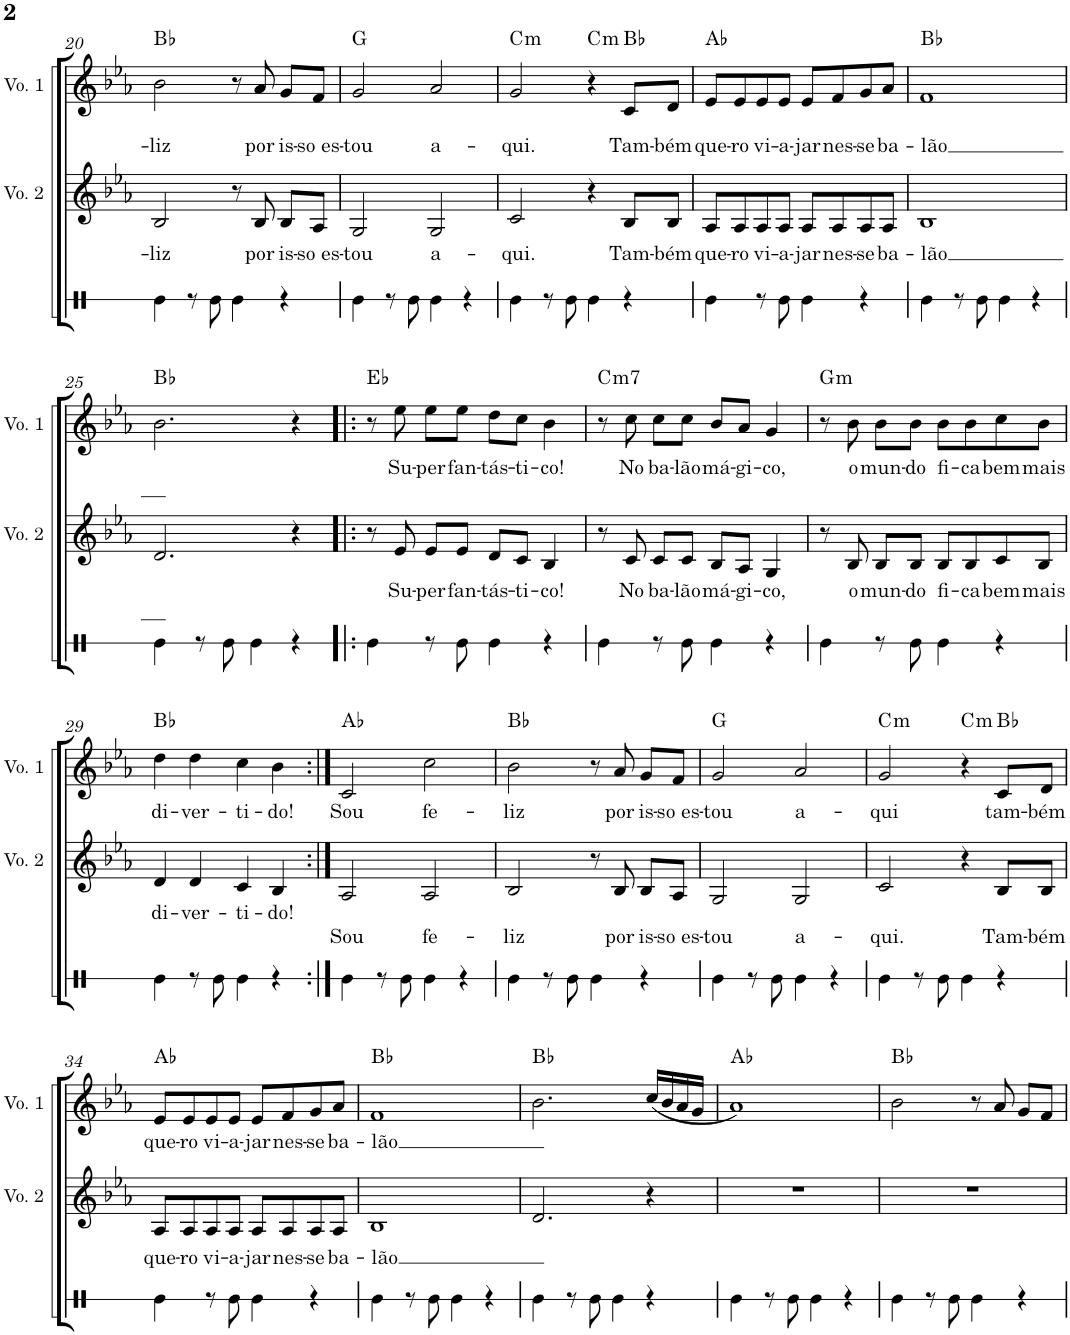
**kern	**kern	**text	**text	**kern	**text	**text	**harte
*part3	*part2	*part2	*part2	*part1	*part1	*part1	*part1
*staff3	*staff2	*staff2	*staff2	*staff1	*staff1	*staff1	*
*I"Voz 3	*I"Voz 2	*	*	*I"Voz 1	*	*	*
*	*I'Vo. 2	*	*	*I'Vo. 1	*	*	*
!!LO:PB:g=z
*clefX	*clefG2	*	*	*clefG2	*	*	*
*k[b-e-a-]	*k[b-e-a-]	*	*	*k[b-e-a-]	*	*	*
*M4/4	*M4/4	*	*	*M4/4	*	*	*
=20	=20	=20	=20	=20	=20	=20	=20
!	!	!	!LO:LY:b	!	!	!LO:LY:b	!
4Re\	2B-/	.	-liz	2b-\	.	-liz	Bb:maj
8r	.	.	.	.	.	.	.
8Re\	.	.	.	.	.	.	.
4Re\	8r	.	.	8r	.	.	.
!	!	!	!LO:LY:b	!	!	!LO:LY:b	!
.	8B-/	.	por	8a-/	.	por	.
!	!	!	!LO:LY:b	!	!	!LO:LY:b	!
4r	8B-/L	.	is-	8g/L	.	is-	.
!	!	!	!LO:LY:b	!	!	!LO:LY:b	!
.	8A-/J	.	-so es-	8f/J	.	-so es-	.
=21	=21	=21	=21	=21	=21	=21	=21
!	!	!	!LO:LY:b	!	!	!LO:LY:b	!
4Re\	2G/	.	-tou	2g/	.	-tou	G:maj
8r	.	.	.	.	.	.	.
8Re\	.	.	.	.	.	.	.
!	!	!	!LO:LY:b	!	!	!LO:LY:b	!
4Re\	2G/	.	a-	2a-/	.	a-	.
4r	.	.	.	.	.	.	.
=22	=22	=22	=22	=22	=22	=22	=22
!	!	!	!LO:LY:b	!	!	!LO:LY:b	!LO:H:kt=m
4Re\	2c/	.	-qui.	2g/	.	-qui.	C:min
8r	.	.	.	.	.	.	.
8Re\	.	.	.	.	.	.	.
!	!	!	!	!	!	!	!LO:H:kt=m
4Re\	4r	.	.	4r	.	.	C:min
!	!	!	!LO:LY:b	!	!	!LO:LY:b	!
4r	8B-/L	.	Tam-	8c/L	.	Tam-	Bb:maj
!	!	!	!LO:LY:b	!	!	!LO:LY:b	!
.	8B-/J	.	-bém	8d/J	.	-bém	.
=23	=23	=23	=23	=23	=23	=23	=23
!	!	!	!LO:LY:b	!	!	!LO:LY:b	!
4Re\	8A-/L	.	que-	8e-/L	.	que-	Ab:maj
!	!	!	!LO:LY:b	!	!	!LO:LY:b	!
.	8A-/	.	-ro	8e-/	.	-ro	.
!	!	!	!LO:LY:b	!	!	!LO:LY:b	!
8r	8A-/	.	vi-	8e-/	.	vi-	.
!	!	!	!LO:LY:b	!	!	!LO:LY:b	!
8Re\	8A-/J	.	-a-	8e-/J	.	-a-	.
!	!	!	!LO:LY:b	!	!	!LO:LY:b	!
4Re\	8A-/L	.	-jar	8e-/L	.	-jar	.
!	!	!	!LO:LY:b	!	!	!LO:LY:b	!
.	8A-/	.	nes-	8f/	.	nes-	.
!	!	!	!LO:LY:b	!	!	!LO:LY:b	!
4r	8A-/	.	-se	8g/	.	-se	.
!	!	!	!LO:LY:b	!	!	!LO:LY:b	!
.	8A-/J	.	ba-	8a-/J	.	ba-	.
=24	=24	=24	=24	=24	=24	=24	=24
!	!	!	!LO:LY:b	!	!	!LO:LY:b	!
4Re\	1B-	.	-lão	1f	.	-lão	Bb:maj
8r	.	.	.	.	.	.	.
8Re\	.	.	.	.	.	.	.
4Re\	.	.	.	.	.	.	.
4r	.	.	.	.	.	.	.
!!LO:LB:g=z
=25	=25	=25	=25	=25	=25	=25	=25
4Re\	2.d/	.	.	2.b-\	.	.	Bb:maj
8r	.	.	.	.	.	.	.
8Re\	.	.	.	.	.	.	.
4Re\	.	.	.	.	.	.	.
4r	4r	.	.	4r	.	.	.
=26!|:	=26!|:	=26!|:	=26!|:	=26!|:	=26!|:	=26!|:	=26!|:
4Re\	8r	.	.	8r	.	.	Eb:maj
!	!	!LO:LY:b	!	!	!LO:LY:b	!	!
.	8e-/	Su-	.	8ee-\	Su-	.	.
!	!	!LO:LY:b	!	!	!LO:LY:b	!	!
8r	8e-/L	-per	.	8ee-\L	-per	.	.
!	!	!LO:LY:b	!	!	!LO:LY:b	!	!
8Re\	8e-/J	fan-	.	8ee-\J	fan-	.	.
!	!	!LO:LY:b	!	!	!LO:LY:b	!	!
4Re\	8d/L	-tás-	.	8dd\L	-tás-	.	.
!	!	!LO:LY:b	!	!	!LO:LY:b	!	!
.	8c/J	-ti-	.	8cc\J	-ti-	.	.
!	!	!LO:LY:b	!	!	!LO:LY:b	!	!
4r	4B-/	-co!	.	4b-\	-co!	.	.
=27	=27	=27	=27	=27	=27	=27	=27
!	!	!	!	!	!	!	!LO:H:kt=m7
4Re\	8r	.	.	8r	.	.	C:min7
!	!	!LO:LY:b	!	!	!LO:LY:b	!	!
.	8c/	No	.	8cc\	No	.	.
!	!	!LO:LY:b	!	!	!LO:LY:b	!	!
8r	8c/L	ba-	.	8cc\L	ba-	.	.
!	!	!LO:LY:b	!	!	!LO:LY:b	!	!
8Re\	8c/J	-lão	.	8cc\J	-lão	.	.
!	!	!LO:LY:b	!	!	!LO:LY:b	!	!
4Re\	8B-/L	má-	.	8b-/L	má-	.	.
!	!	!LO:LY:b	!	!	!LO:LY:b	!	!
.	8A-/J	-gi-	.	8a-/J	-gi-	.	.
!	!	!LO:LY:b	!	!	!LO:LY:b	!	!
4r	4G/	-co,	.	4g/	-co,	.	.
=28	=28	=28	=28	=28	=28	=28	=28
!	!	!	!	!	!	!	!LO:H:kt=m
4Re\	8r	.	.	8r	.	.	G:min
!	!	!LO:LY:b	!	!	!LO:LY:b	!	!
.	8B-/	o	.	8b-\	o	.	.
!	!	!LO:LY:b	!	!	!LO:LY:b	!	!
8r	8B-/L	mun-	.	8b-\L	mun-	.	.
!	!	!LO:LY:b	!	!	!LO:LY:b	!	!
8Re\	8B-/J	-do	.	8b-\J	-do	.	.
!	!	!LO:LY:b	!	!	!LO:LY:b	!	!
4Re\	8B-/L	fi-	.	8b-\L	fi-	.	.
!	!	!LO:LY:b	!	!	!LO:LY:b	!	!
.	8B-/	-ca	.	8b-\	-ca	.	.
!	!	!LO:LY:b	!	!	!LO:LY:b	!	!
4r	8c/	bem	.	8cc\	bem	.	.
!	!	!LO:LY:b	!	!	!LO:LY:b	!	!
.	8B-/J	mais	.	8b-\J	mais	.	.
!!LO:LB:g=z
=29	=29	=29	=29	=29	=29	=29	=29
!	!	!LO:LY:b	!	!	!LO:LY:b	!	!
4Re\	4d/	di-	.	4dd\	di-	.	Bb:maj
!	!	!LO:LY:b	!	!	!LO:LY:b	!	!
8r	4d/	-ver-	.	4dd\	-ver-	.	.
8Re\	.	.	.	.	.	.	.
!	!	!LO:LY:b	!	!	!LO:LY:b	!	!
4Re\	4c/	-ti-	.	4cc\	-ti-	.	.
!	!	!LO:LY:b	!	!	!LO:LY:b	!	!
4r	4B-/	-do!	.	4b-\	-do!	.	.
=30:|!	=30:|!	=30:|!	=30:|!	=30:|!	=30:|!	=30:|!	=30:|!
!	!	!	!LO:LY:b	!	!LO:LY:b	!	!
4Re\	2A-/	.	Sou	2c/	Sou	.	Ab:maj
8r	.	.	.	.	.	.	.
8Re\	.	.	.	.	.	.	.
!	!	!	!LO:LY:b	!	!LO:LY:b	!	!
4Re\	2A-/	.	fe-	2cc\	fe-	.	.
4r	.	.	.	.	.	.	.
=31	=31	=31	=31	=31	=31	=31	=31
!	!	!	!LO:LY:b	!	!LO:LY:b	!	!
4Re\	2B-/	.	-liz	2b-\	-liz	.	Bb:maj
8r	.	.	.	.	.	.	.
8Re\	.	.	.	.	.	.	.
4Re\	8r	.	.	8r	.	.	.
!	!	!	!LO:LY:b	!	!LO:LY:b	!	!
.	8B-/	.	por	8a-/	por	.	.
!	!	!	!LO:LY:b	!	!LO:LY:b	!	!
4r	8B-/L	.	is-	8g/L	is-	.	.
!	!	!	!LO:LY:b	!	!LO:LY:b	!	!
.	8A-/J	.	-so es-	8f/J	-so es-	.	.
=32	=32	=32	=32	=32	=32	=32	=32
!	!	!	!LO:LY:b	!	!LO:LY:b	!	!
4Re\	2G/	.	-tou	2g/	-tou	.	G:maj
8r	.	.	.	.	.	.	.
8Re\	.	.	.	.	.	.	.
!	!	!	!LO:LY:b	!	!LO:LY:b	!	!
4Re\	2G/	.	a-	2a-/	a-	.	.
4r	.	.	.	.	.	.	.
=33	=33	=33	=33	=33	=33	=33	=33
!	!	!	!LO:LY:b	!	!LO:LY:b	!	!LO:H:kt=m
4Re\	2c/	.	-qui.	2g/	-qui	.	C:min
8r	.	.	.	.	.	.	.
8Re\	.	.	.	.	.	.	.
!	!	!	!	!	!	!	!LO:H:kt=m
4Re\	4r	.	.	4r	.	.	C:min
!	!	!	!LO:LY:b	!	!LO:LY:b	!	!
4r	8B-/L	.	Tam-	8c/L	tam-	.	Bb:maj
!	!	!	!LO:LY:b	!	!LO:LY:b	!	!
.	8B-/J	.	-bém	8d/J	-bém	.	.
!!LO:LB:g=z
=34	=34	=34	=34	=34	=34	=34	=34
!	!	!	!LO:LY:b	!	!LO:LY:b	!	!
4Re\	8A-/L	.	que-	8e-/L	que-	.	Ab:maj
!	!	!	!LO:LY:b	!	!LO:LY:b	!	!
.	8A-/	.	-ro	8e-/	-ro	.	.
!	!	!	!LO:LY:b	!	!LO:LY:b	!	!
8r	8A-/	.	vi-	8e-/	vi-	.	.
!	!	!	!LO:LY:b	!	!LO:LY:b	!	!
8Re\	8A-/J	.	-a-	8e-/J	-a-	.	.
!	!	!	!LO:LY:b	!	!LO:LY:b	!	!
4Re\	8A-/L	.	-jar	8e-/L	-jar	.	.
!	!	!	!LO:LY:b	!	!LO:LY:b	!	!
.	8A-/	.	nes-	8f/	nes-	.	.
!	!	!	!LO:LY:b	!	!LO:LY:b	!	!
4r	8A-/	.	-se	8g/	-se	.	.
!	!	!	!LO:LY:b	!	!LO:LY:b	!	!
.	8A-/J	.	ba-	8a-/J	ba-	.	.
=35	=35	=35	=35	=35	=35	=35	=35
!	!	!	!LO:LY:b	!	!LO:LY:b	!	!
4Re\	1B-	.	-lão	1f	-lão	.	Bb:maj
8r	.	.	.	.	.	.	.
8Re\	.	.	.	.	.	.	.
4Re\	.	.	.	.	.	.	.
4r	.	.	.	.	.	.	.
=36	=36	=36	=36	=36	=36	=36	=36
4Re\	2.d/	.	.	2.b-\	.	.	Bb:maj
8r	.	.	.	.	.	.	.
8Re\	.	.	.	.	.	.	.
4Re\	.	.	.	.	.	.	.
4r	4r	.	.	(16cc/LL	.	.	.
.	.	.	.	16b-/	.	.	.
.	.	.	.	16a-/	.	.	.
.	.	.	.	16g/JJ	.	.	.
=37	=37	=37	=37	=37	=37	=37	=37
4Re\	1r	.	.	1a-)	.	.	Ab:maj
8r	.	.	.	.	.	.	.
8Re\	.	.	.	.	.	.	.
4Re\	.	.	.	.	.	.	.
4r	.	.	.	.	.	.	.
=38	=38	=38	=38	=38	=38	=38	=38
4Re\	1r	.	.	2b-\	.	.	Bb:maj
8r	.	.	.	.	.	.	.
8Re\	.	.	.	.	.	.	.
4Re\	.	.	.	8r	.	.	.
.	.	.	.	8a-/	.	.	.
4r	.	.	.	8g/L	.	.	.
.	.	.	.	8f/J	.	.	.
=	=	=	=	=	=	=	=
*-	*-	*-	*-	*-	*-	*-	*-
